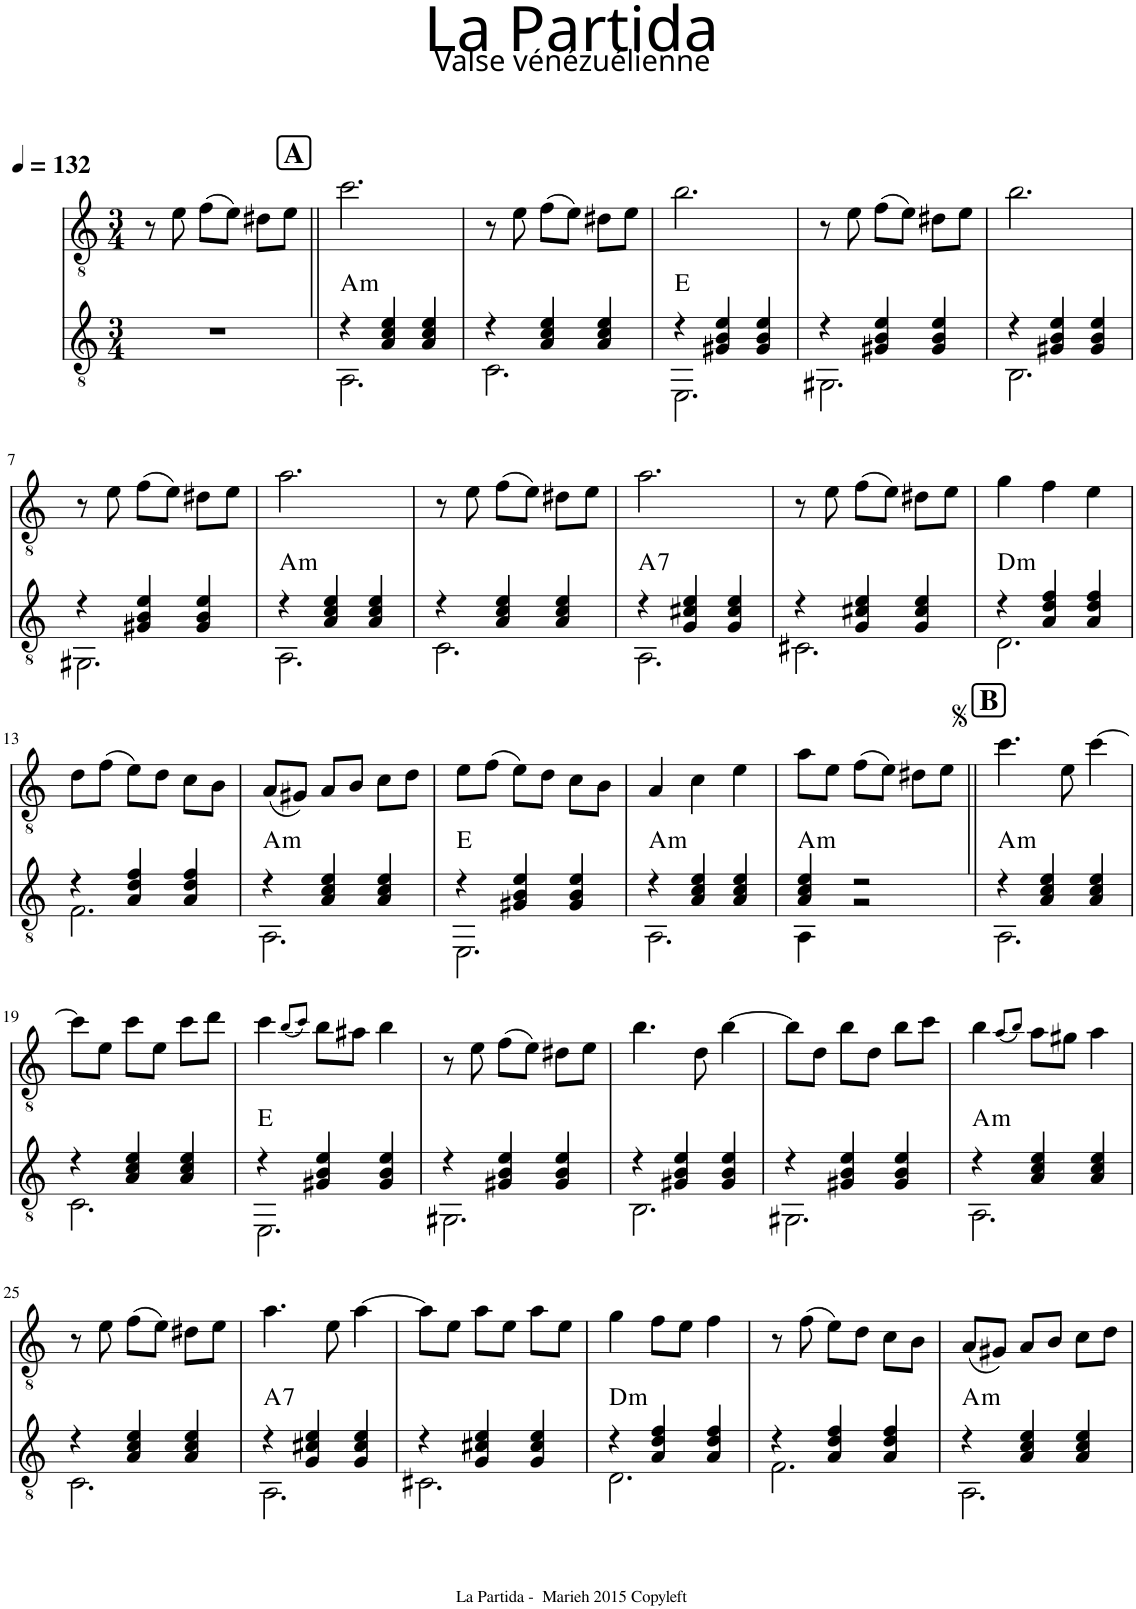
**kern	**harte	**kern
*part2	*part2	*part1
*staff2	*	*staff1
*I"Classical Guitar	*	*I"Nylon Guitar
*clefGv2	*	*clefGv2
*k[]	*	*k[]
*M3/4	*	*M3/4
*MM132	*	*MM132
=1	=1	=1
2.r	.	8r
.	.	8e\
.	.	(8f\L
.	.	8e\J)
.	.	8d#X\L
.	.	8e\J
!!LO:REH:place=s1:a:B:cj:fs=14:t=A
=2||	=2||	=2||
*^	*	*
!	!	!LO:H:kt=m	!
4r	2.AA\	A:min	2.cc\
4A/ 4c/ 4e/	.	.	.
4A/ 4c/ 4e/	.	.	.
=3	=3	=3	=3
4r	2.C\	.	8r
.	.	.	8e\
4A/ 4c/ 4e/	.	.	(8f\L
.	.	.	8e\J)
4A/ 4c/ 4e/	.	.	8d#X\L
.	.	.	8e\J
=4	=4	=4	=4
4r	2.EE\	E:maj	2.b\
4G#X/ 4B/ 4e/	.	.	.
4G#/ 4B/ 4e/	.	.	.
=5	=5	=5	=5
4r	2.GG#X\	.	8r
.	.	.	8e\
4G#X/ 4B/ 4e/	.	.	(8f\L
.	.	.	8e\J)
4G#/ 4B/ 4e/	.	.	8d#X\L
.	.	.	8e\J
=6	=6	=6	=6
4r	2.BB\	.	2.b\
4G#X/ 4B/ 4e/	.	.	.
4G#/ 4B/ 4e/	.	.	.
!!LO:LB:g=z
=7	=7	=7	=7
4r	2.GG#X\	.	8r
.	.	.	8e\
4G#X/ 4B/ 4e/	.	.	(8f\L
.	.	.	8e\J)
4G#/ 4B/ 4e/	.	.	8d#X\L
.	.	.	8e\J
=8	=8	=8	=8
!	!	!LO:H:kt=m	!
4r	2.AA\	A:min	2.a\
4A/ 4c/ 4e/	.	.	.
4A/ 4c/ 4e/	.	.	.
=9	=9	=9	=9
4r	2.C\	.	8r
.	.	.	8e\
4A/ 4c/ 4e/	.	.	(8f\L
.	.	.	8e\J)
4A/ 4c/ 4e/	.	.	8d#X\L
.	.	.	8e\J
=10	=10	=10	=10
!	!	!LO:H:kt=7	!
4r	2.AA\	A:7	2.a\
4G/ 4c#X/ 4e/	.	.	.
4G/ 4c#/ 4e/	.	.	.
=11	=11	=11	=11
4r	2.C#X\	.	8r
.	.	.	8e\
4G/ 4c#X/ 4e/	.	.	(8f\L
.	.	.	8e\J)
4G/ 4c#/ 4e/	.	.	8d#X\L
.	.	.	8e\J
=12	=12	=12	=12
!	!	!LO:H:kt=m	!
4r	2.D\	D:min	4g\
4A/ 4d/ 4f/	.	.	4f\
4A/ 4d/ 4f/	.	.	4e\
!!LO:LB:g=z
=13	=13	=13	=13
4r	2.F\	.	8d\L
.	.	.	(8f\J
4A/ 4d/ 4f/	.	.	8e\L)
.	.	.	8d\J
4A/ 4d/ 4f/	.	.	8c\L
.	.	.	8B\J
=14	=14	=14	=14
!	!	!LO:H:kt=m	!
4r	2.AA\	A:min	(8A/L
.	.	.	8G#X/J)
4A/ 4c/ 4e/	.	.	8A/L
.	.	.	8B/J
4A/ 4c/ 4e/	.	.	8c\L
.	.	.	8d\J
=15	=15	=15	=15
4r	2.EE\	E:maj	8e\L
.	.	.	(8f\J
4G#X/ 4B/ 4e/	.	.	8e\L)
.	.	.	8d\J
4G#/ 4B/ 4e/	.	.	8c\L
.	.	.	8B\J
=16	=16	=16	=16
!	!	!LO:H:kt=m	!
4r	2.AA\	A:min	4A/
4A/ 4c/ 4e/	.	.	4c\
4A/ 4c/ 4e/	.	.	4e\
=17	=17	=17	=17
!	!	!LO:H:kt=m	!
4A/ 4c/ 4e/	4AA\	A:min	8a\L
.	.	.	8e\J
2r	2r	.	(8f\L
.	.	.	8e\J)
.	.	.	8d#X\L
.	.	.	8e\J
!!LO:REH:place=s1:a:B:cj:fs=14:t=B
=18||	=18||	=18||	=18||
!	!	!LO:H:kt=m	!
4r	2.AA\	A:min	4.cc\
4A/ 4c/ 4e/	.	.	.
.	.	.	8e\
4A/ 4c/ 4e/	.	.	[4cc\
!!LO:LB:g=z
=19	=19	=19	=19
4r	2.C\	.	8cc\L]
.	.	.	8e\J
4A/ 4c/ 4e/	.	.	8cc\L
.	.	.	8e\J
4A/ 4c/ 4e/	.	.	8cc\L
.	.	.	8dd\J
=20	=20	=20	=20
4r	2.EE\	E:maj	4cc\
.	.	.	(8qb/L
.	.	.	8qcc/J)
4G#X/ 4B/ 4e/	.	.	8b\L
.	.	.	8a#X\J
4G#/ 4B/ 4e/	.	.	4b\
=21	=21	=21	=21
4r	2.GG#X\	.	8r
.	.	.	8e\
4G#X/ 4B/ 4e/	.	.	(8f\L
.	.	.	8e\J)
4G#/ 4B/ 4e/	.	.	8d#X\L
.	.	.	8e\J
=22	=22	=22	=22
4r	2.BB\	.	4.b\
4G#X/ 4B/ 4e/	.	.	.
.	.	.	8d\
4G#/ 4B/ 4e/	.	.	[4b\
=23	=23	=23	=23
4r	2.GG#X\	.	8b\L]
.	.	.	8d\J
4G#X/ 4B/ 4e/	.	.	8b\L
.	.	.	8d\J
4G#/ 4B/ 4e/	.	.	8b\L
.	.	.	8cc\J
=24	=24	=24	=24
!	!	!LO:H:kt=m	!
4r	2.AA\	A:min	4b\
.	.	.	(8qa/L
.	.	.	8qb/J)
4A/ 4c/ 4e/	.	.	8a\L
.	.	.	8g#X\J
4A/ 4c/ 4e/	.	.	4a\
!!LO:LB:g=z
=25	=25	=25	=25
4r	2.C\	.	8r
.	.	.	8e\
4A/ 4c/ 4e/	.	.	(8f\L
.	.	.	8e\J)
4A/ 4c/ 4e/	.	.	8d#X\L
.	.	.	8e\J
=26	=26	=26	=26
!	!	!LO:H:kt=7	!
4r	2.AA\	A:7	4.a\
4G/ 4c#X/ 4e/	.	.	.
.	.	.	8e\
4G/ 4c#/ 4e/	.	.	[4a\
=27	=27	=27	=27
4r	2.C#X\	.	8a\L]
.	.	.	8e\J
4G/ 4c#X/ 4e/	.	.	8a\L
.	.	.	8e\J
4G/ 4c#/ 4e/	.	.	8a\L
.	.	.	8e\J
=28	=28	=28	=28
!	!	!LO:H:kt=m	!
4r	2.D\	D:min	4g\
4A/ 4d/ 4f/	.	.	8f\L
.	.	.	8e\J
4A/ 4d/ 4f/	.	.	4f\
=29	=29	=29	=29
4r	2.F\	.	8r
.	.	.	(8f\
4A/ 4d/ 4f/	.	.	8e\L)
.	.	.	8d\J
4A/ 4d/ 4f/	.	.	8c\L
.	.	.	8B\J
=30	=30	=30	=30
!	!	!LO:H:kt=m	!
4r	2.AA\	A:min	(8A/L
.	.	.	8G#X/J)
4A/ 4c/ 4e/	.	.	8A/L
.	.	.	8B/J
4A/ 4c/ 4e/	.	.	8c\L
.	.	.	8d\J
*v	*v	*	*
=	=	=
*-	*-	*-
